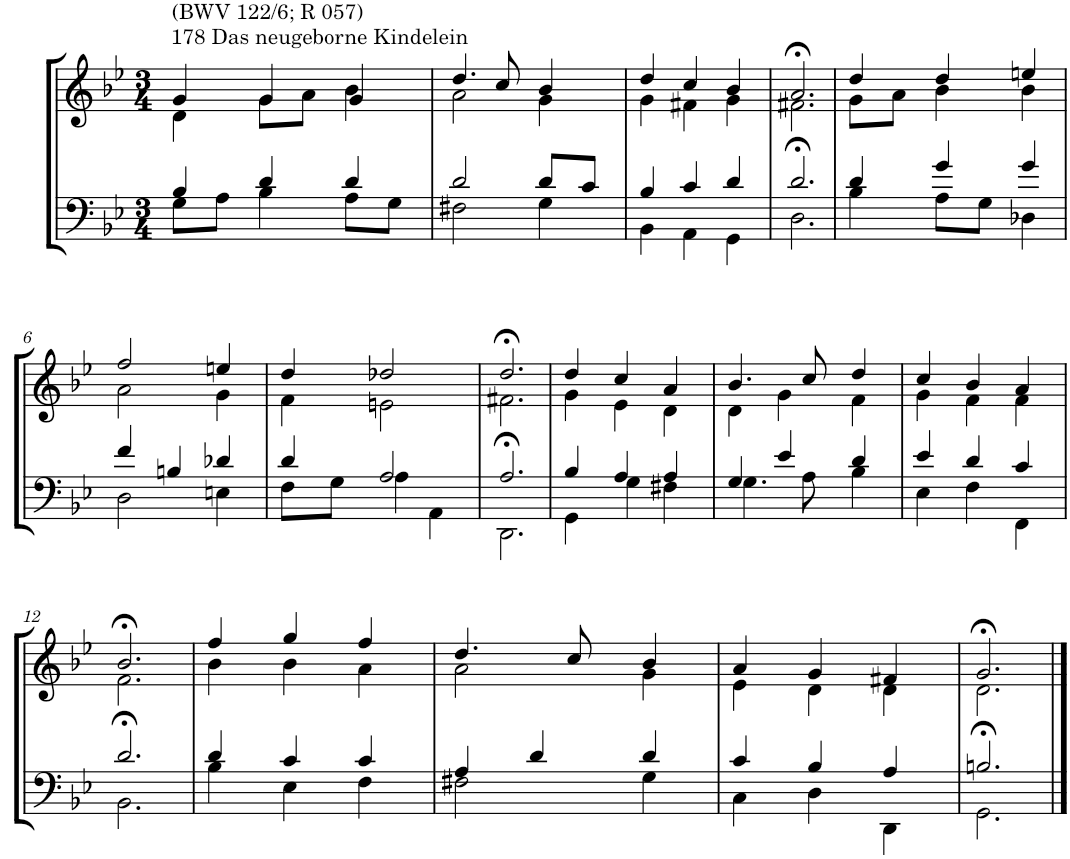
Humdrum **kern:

**kern	**kern
*part2	*part1
*staff2	*staff1
*I"Tenor/Baß	*I"Sopran/Alt
*clefF4	*clefG2
*k[b-e-]	*k[b-e-]
*M3/4	*M3/4
=1	=1
*^	*^
!	!	!LO:TX:a:t=178 Das neugeborne Kindelein	!
!	!	!LO:TX:a:t=(BWV 122/6; R 057)	!
4B-/	8G\L	4g/	4d\
.	8A\J	.	.
4d/	4B-\	4g/	8g\L
.	.	.	8a\J
4d/	8A\L	4g/	4b-\
.	8G\J	.	.
=2	=2	=2	=2
2d/	2F#X\	4.dd/	2a\
.	.	8cc/	.
8d/L	4G\	4b-/	4g\
8c/J	.	.	.
=3	=3	=3	=3
4B-/	4BB-\	4dd/	4g\
4c/	4AA\	4cc/	4f#X\
4d/	4GG\	4b-/	4g\
=4	=4	=4	=4
2.d/	2.D>\	2.a>/	2.f#X\
=5	=5	=5	=5
4d/	4B-\	4dd/	8g\L
.	.	.	8a\J
4g/	8A\L	4dd/	4b-\
.	8G\J	.	.
4g/	4D-X\	4een/	4b-\
!!LO:LB:g=z	!!
=6	=6	=6	=6
4f/	2D\	2ff/	2a\
4Bn/	.	.	.
4d-X/	4En\	4een/	4g\
=7	=7	=7	=7
4d/	8F\L	4dd/	4f\
.	8G\J	.	.
2A/	4A\	2dd-X/	2en\
.	4AA\	.	.
=8	=8	=8	=8
2.A/	2.DD>\	2.dd>/	2.f#X\
=9	=9	=9	=9
4B-/	4GG\	4dd/	4g\
4A/	4G\	4cc/	4e-\
4A/	4F#X\	4a/	4d\
=10	=10	=10	=10
4G/	4.G\	4.b-/	4d\
4e-/	.	.	4g\
.	8A\	8cc/	.
4d/	4B-\	4dd/	4f\
=11	=11	=11	=11
4e-/	4E-\	4cc/	4g\
4d/	4F\	4b-/	4f\
4c/	4FF\	4a/	4f\
!!LO:LB:g=z	!!
=12	=12	=12	=12
2.d/	2.BB->\	2.b->/	2.f\
=13	=13	=13	=13
4d/	4B-\	4ff/	4b-\
4c/	4E-\	4gg/	4b-\
4c/	4F\	4ff/	4a\
=14	=14	=14	=14
4A/	2F#X\	4.dd/	2a\
4d/	.	.	.
.	.	8cc/	.
4d/	4G\	4b-/	4g\
=15	=15	=15	=15
4c/	4C\	4a/	4e-\
4B-/	4D\	4g/	4d\
4A/	4DD\	4f#X/	4d\
=16	=16	=16	=16
2.Bn/	2.GG>\	2.g>/	2.d\
*v	*v	*	*
*	*v	*v
==	==
*-	*-
